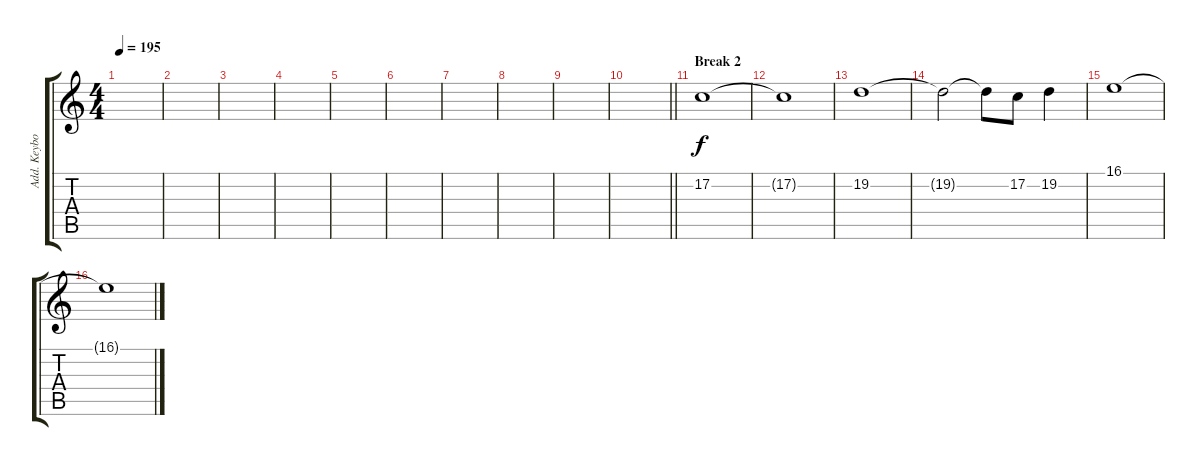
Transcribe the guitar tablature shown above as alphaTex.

\track ("Add. Keyboard" "Add. Keybo") {instrument stringensemble1}
\staff {score tabs}
\tuning (C4 G3 Eb3 Bb2 F2 C2) {hide}
\ts (4 4)
\tempo 195
\clef g2
\ks c
|
|
|
|
|
|
|
|
|
\barLineRight lightlight
|
\section ("" "Break 2")
17.2.1 |
17.2{t}.1 |
19.2.1 |
19.2{t}.2 19.2{t}.8 17.2.8 19.2.4 |
16.1.1 |
16.1{t}.1
